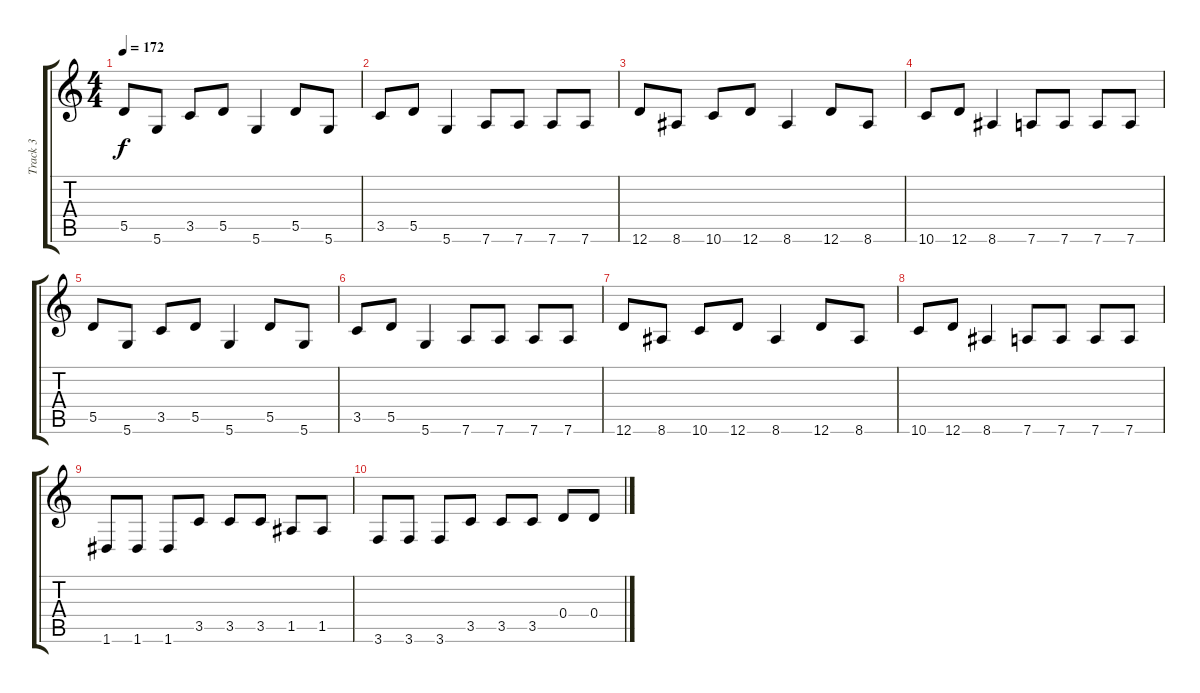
\track ("Track 3" "Track 3") {instrument overdrivenguitar}
\staff {score tabs}
\tuning (E4 B3 G3 D3 A2 D2) {hide}
\ts (4 4)
\tempo 172
\clef g2
\ks c
5.5.8{dy f} 5.6.8 3.5.8 5.5.8 5.6.4 5.5.8 5.6.8 |
3.5.8 5.5.8 5.6.4 7.6.8 7.6.8 7.6.8 7.6.8 |
12.6.8 8.6.8 10.6.8 12.6.8 8.6.4 12.6.8 8.6.8 |
10.6.8 12.6.8 8.6.4 7.6.8 7.6.8 7.6.8 7.6.8 |
5.5.8 5.6.8 3.5.8 5.5.8 5.6.4 5.5.8 5.6.8 |
3.5.8 5.5.8 5.6.4 7.6.8 7.6.8 7.6.8 7.6.8 |
12.6.8 8.6.8 10.6.8 12.6.8 8.6.4 12.6.8 8.6.8 |
10.6.8 12.6.8 8.6.4 7.6.8 7.6.8 7.6.8 7.6.8 |
1.6.8 1.6.8 1.6.8 3.5.8 3.5.8 3.5.8 1.5.8 1.5.8 |
3.6.8 3.6.8 3.6.8 3.5.8 3.5.8 3.5.8 0.4.8 0.4.8
